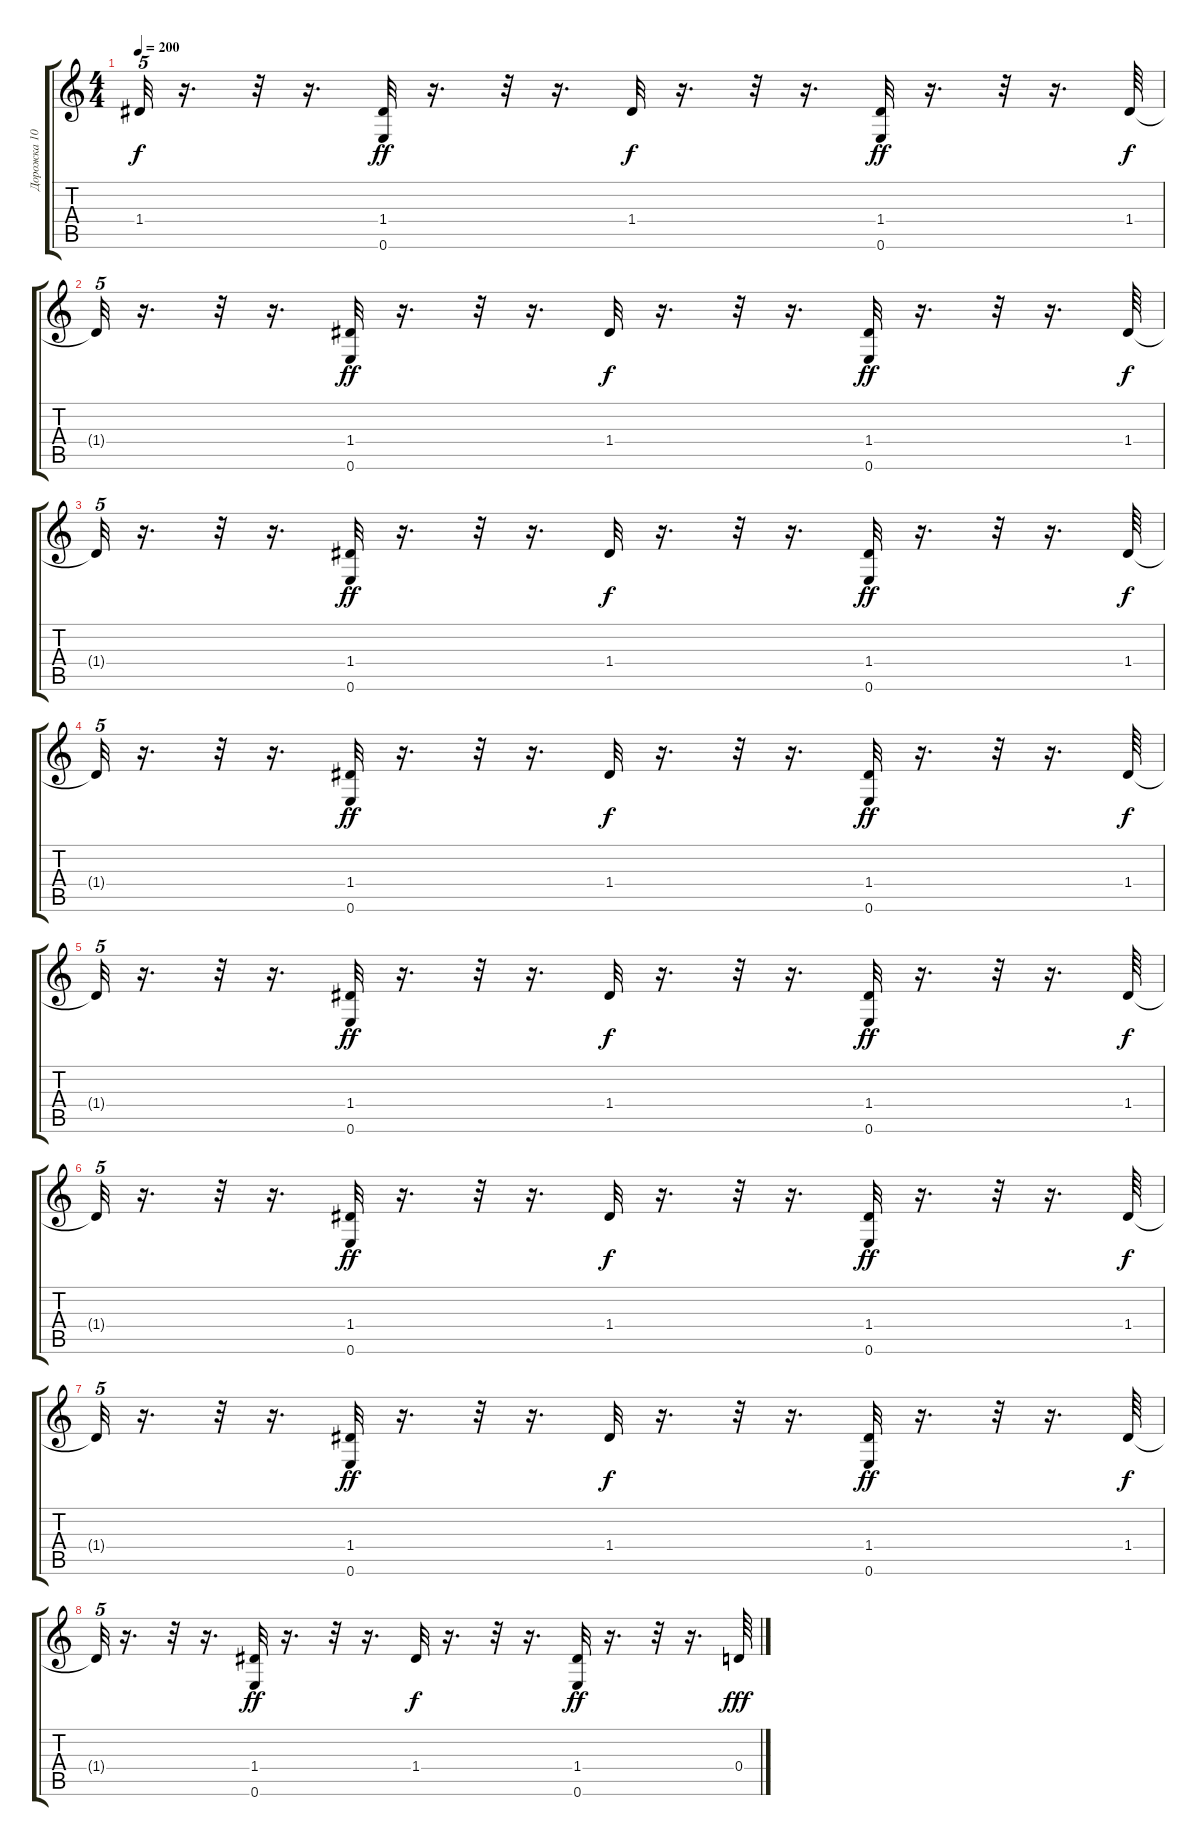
\track ("Дорожка 10" "Дорожка 10") {instrument acousticguitarnylon}
\staff {score tabs}
\tuning (E4 B3 G3 D3 A2 E2) {hide}
\ts (4 4)
\tempo 200
\clef g2
\ks c
1.4{t}.32{tu (5 4) dy f} r.16{d} r.32 r.16{d} (1.4 0.6).32{dy ff} r.16{d} r.32 r.16{d} 1.4.32{dy f} r.16{d} r.32 r.16{d} (1.4 0.6).32{dy ff} r.16{d} r.32 r.16{d} 1.4.64{dy f} |
1.4{t}.32{tu (5 4)} r.16{d} r.32 r.16{d} (1.4 0.6).32{dy ff} r.16{d} r.32 r.16{d} 1.4.32{dy f} r.16{d} r.32 r.16{d} (1.4 0.6).32{dy ff} r.16{d} r.32 r.16{d} 1.4.64{dy f} |
1.4{t}.32{tu (5 4)} r.16{d} r.32 r.16{d} (1.4 0.6).32{dy ff} r.16{d} r.32 r.16{d} 1.4.32{dy f} r.16{d} r.32 r.16{d} (1.4 0.6).32{dy ff} r.16{d} r.32 r.16{d} 1.4.64{dy f} |
1.4{t}.32{tu (5 4)} r.16{d} r.32 r.16{d} (1.4 0.6).32{dy ff} r.16{d} r.32 r.16{d} 1.4.32{dy f} r.16{d} r.32 r.16{d} (1.4 0.6).32{dy ff} r.16{d} r.32 r.16{d} 1.4.64{dy f} |
1.4{t}.32{tu (5 4)} r.16{d} r.32 r.16{d} (1.4 0.6).32{dy ff} r.16{d} r.32 r.16{d} 1.4.32{dy f} r.16{d} r.32 r.16{d} (1.4 0.6).32{dy ff} r.16{d} r.32 r.16{d} 1.4.64{dy f} |
1.4{t}.32{tu (5 4)} r.16{d} r.32 r.16{d} (1.4 0.6).32{dy ff} r.16{d} r.32 r.16{d} 1.4.32{dy f} r.16{d} r.32 r.16{d} (1.4 0.6).32{dy ff} r.16{d} r.32 r.16{d} 1.4.64{dy f} |
1.4{t}.32{tu (5 4)} r.16{d} r.32 r.16{d} (1.4 0.6).32{dy ff} r.16{d} r.32 r.16{d} 1.4.32{dy f} r.16{d} r.32 r.16{d} (1.4 0.6).32{dy ff} r.16{d} r.32 r.16{d} 1.4.64{dy f} |
1.4{t}.32{tu (5 4)} r.16{d} r.32 r.16{d} (1.4 0.6).32{dy ff} r.16{d} r.32 r.16{d} 1.4.32{dy f} r.16{d} r.32 r.16{d} (1.4 0.6).32{dy ff} r.16{d} r.32 r.16{d} 0.4.64{dy fff}
